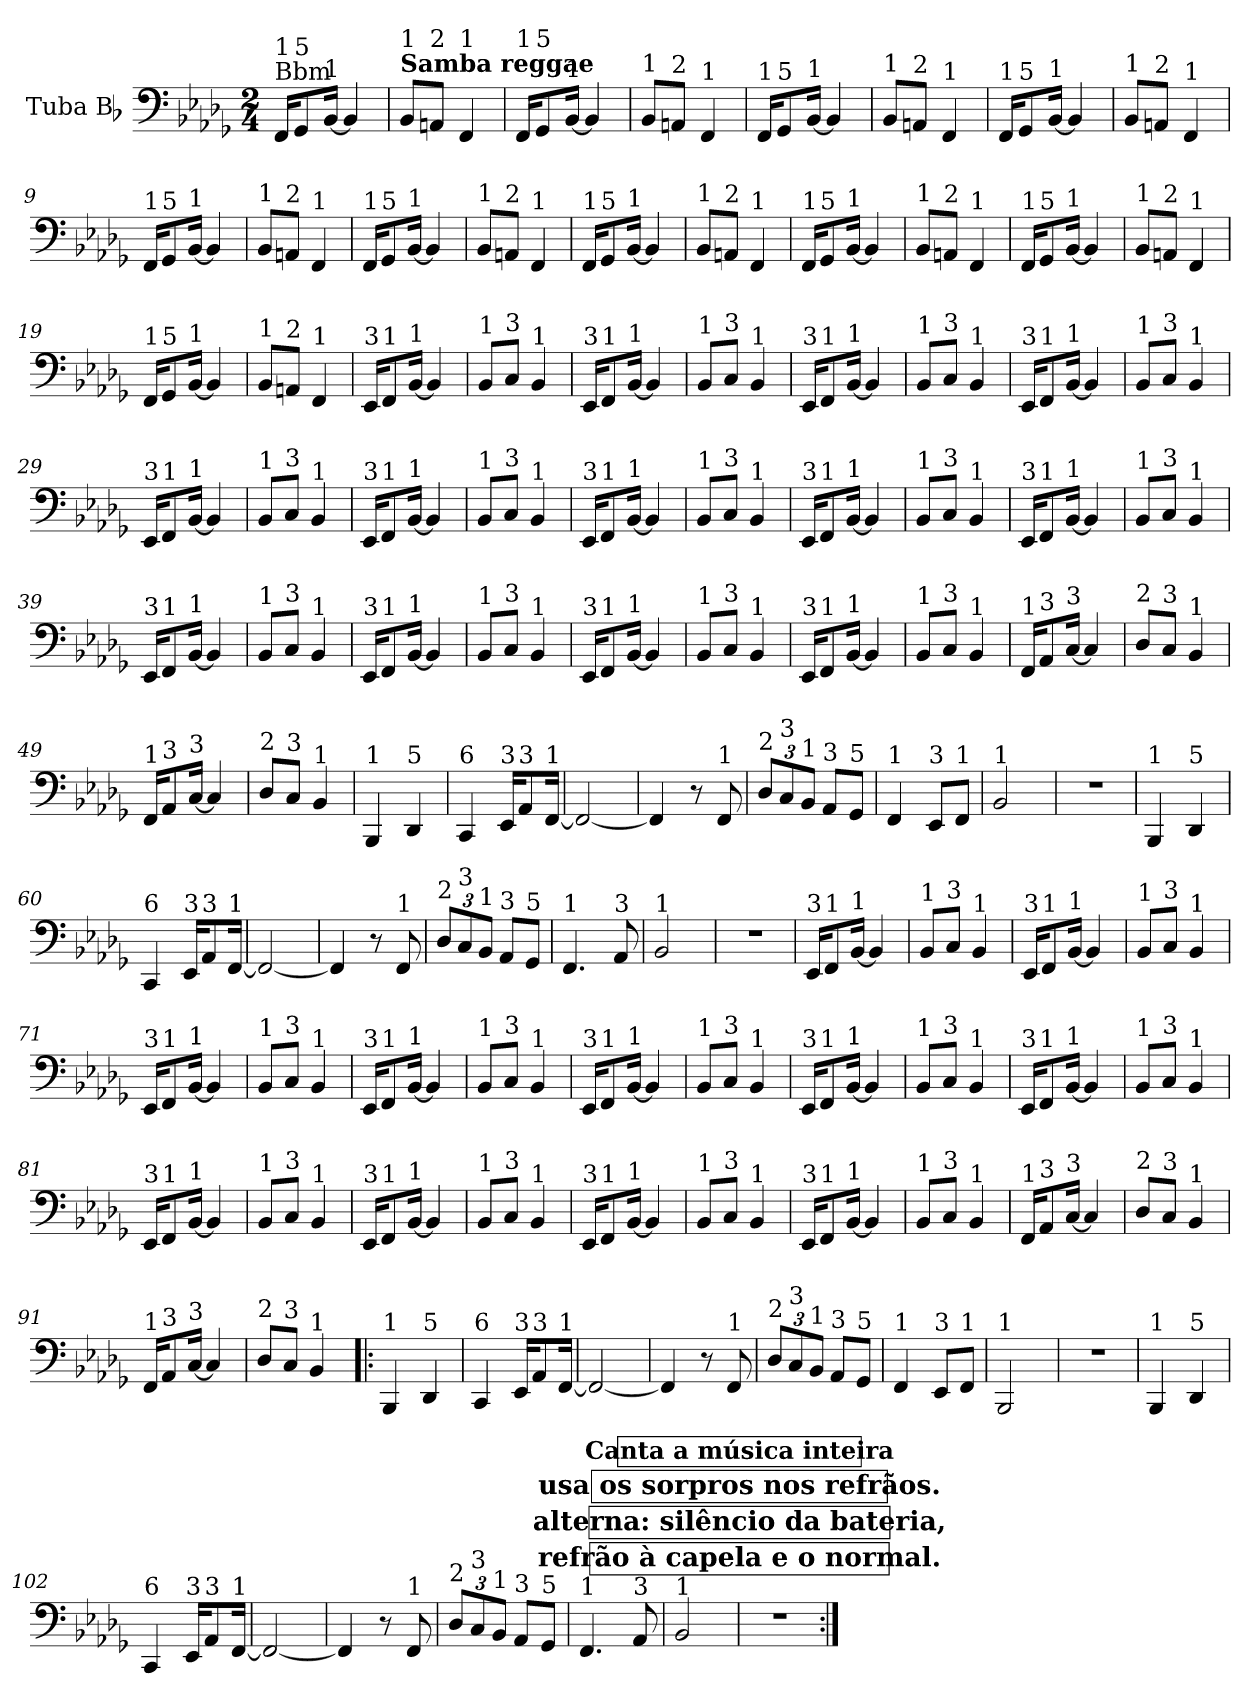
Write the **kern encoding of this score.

**kern
*part1
*staff1
*I"Tuba Bb
*I'Tba
*clefF4
*k[b-e-a-d-g-]
*M2/4
*MM100
=1
!LO:TX:a:t=Bbm
!LO:TX:a:t=1
16FF/KL
!LO:TX:a:t=5
8GG-/
!LO:TX:a:t=1
[16BB-/Jk
4BB-/]
=2
!LO:TX:a:B:t=Samba reggae
!LO:TX:a:t=1
8BB-/L
!LO:TX:a:t=2
8AAn/J
!LO:TX:a:t=1
4FF/
=3
!LO:TX:a:t=1
16FF/KL
!LO:TX:a:t=5
8GG-/
!LO:TX:a:t=1
[16BB-/Jk
4BB-/]
=4
!LO:TX:a:t=1
8BB-/L
!LO:TX:a:t=2
8AAn/J
!LO:TX:a:t=1
4FF/
=5
!LO:TX:a:t=1
16FF/KL
!LO:TX:a:t=5
8GG-/
!LO:TX:a:t=1
[16BB-/Jk
4BB-/]
=6
!LO:TX:a:t=1
8BB-/L
!LO:TX:a:t=2
8AAn/J
!LO:TX:a:t=1
4FF/
=7
!LO:TX:a:t=1
16FF/KL
!LO:TX:a:t=5
8GG-/
!LO:TX:a:t=1
[16BB-/Jk
4BB-/]
!!LO:LB:g=z
=8
!LO:TX:a:t=1
8BB-/L
!LO:TX:a:t=2
8AAn/J
!LO:TX:a:t=1
4FF/
=9
!LO:TX:a:t=1
16FF/KL
!LO:TX:a:t=5
8GG-/
!LO:TX:a:t=1
[16BB-/Jk
4BB-/]
=10
!LO:TX:a:t=1
8BB-/L
!LO:TX:a:t=2
8AAn/J
!LO:TX:a:t=1
4FF/
=11
!LO:TX:a:t=1
16FF/KL
!LO:TX:a:t=5
8GG-/
!LO:TX:a:t=1
[16BB-/Jk
4BB-/]
=12
!LO:TX:a:t=1
8BB-/L
!LO:TX:a:t=2
8AAn/J
!LO:TX:a:t=1
4FF/
=13
!LO:TX:a:t=1
16FF/KL
!LO:TX:a:t=5
8GG-/
!LO:TX:a:t=1
[16BB-/Jk
4BB-/]
=14
!LO:TX:a:t=1
8BB-/L
!LO:TX:a:t=2
8AAn/J
!LO:TX:a:t=1
4FF/
=15
!LO:TX:a:t=1
16FF/KL
!LO:TX:a:t=5
8GG-/
!LO:TX:a:t=1
[16BB-/Jk
4BB-/]
=16
!LO:TX:a:t=1
8BB-/L
!LO:TX:a:t=2
8AAn/J
!LO:TX:a:t=1
4FF/
!!LO:LB:g=z
=17
!LO:TX:a:t=1
16FF/KL
!LO:TX:a:t=5
8GG-/
!LO:TX:a:t=1
[16BB-/Jk
4BB-/]
=18
!LO:TX:a:t=1
8BB-/L
!LO:TX:a:t=2
8AAn/J
!LO:TX:a:t=1
4FF/
=19
!LO:TX:a:t=1
16FF/KL
!LO:TX:a:t=5
8GG-/
!LO:TX:a:t=1
[16BB-/Jk
4BB-/]
=20
!LO:TX:a:t=1
8BB-/L
!LO:TX:a:t=2
8AAn/J
!LO:TX:a:t=1
4FF/
=21
!LO:TX:a:t=3
16EE-/KL
!LO:TX:a:t=1
8FF/
!LO:TX:a:t=1
[16BB-/Jk
4BB-/]
=22
!LO:TX:a:t=1
8BB-/L
!LO:TX:a:t=3
8C/J
!LO:TX:a:t=1
4BB-/
=23
!LO:TX:a:t=3
16EE-/KL
!LO:TX:a:t=1
8FF/
!LO:TX:a:t=1
[16BB-/Jk
4BB-/]
=24
!LO:TX:a:t=1
8BB-/L
!LO:TX:a:t=3
8C/J
!LO:TX:a:t=1
4BB-/
=25
!LO:TX:a:t=3
16EE-/KL
!LO:TX:a:t=1
8FF/
!LO:TX:a:t=1
[16BB-/Jk
4BB-/]
!!LO:LB:g=z
=26
!LO:TX:a:t=1
8BB-/L
!LO:TX:a:t=3
8C/J
!LO:TX:a:t=1
4BB-/
=27
!LO:TX:a:t=3
16EE-/KL
!LO:TX:a:t=1
8FF/
!LO:TX:a:t=1
[16BB-/Jk
4BB-/]
=28
!LO:TX:a:t=1
8BB-/L
!LO:TX:a:t=3
8C/J
!LO:TX:a:t=1
4BB-/
=29
!LO:TX:a:t=3
16EE-/KL
!LO:TX:a:t=1
8FF/
!LO:TX:a:t=1
[16BB-/Jk
4BB-/]
=30
!LO:TX:a:t=1
8BB-/L
!LO:TX:a:t=3
8C/J
!LO:TX:a:t=1
4BB-/
=31
!LO:TX:a:t=3
16EE-/KL
!LO:TX:a:t=1
8FF/
!LO:TX:a:t=1
[16BB-/Jk
4BB-/]
=32
!LO:TX:a:t=1
8BB-/L
!LO:TX:a:t=3
8C/J
!LO:TX:a:t=1
4BB-/
=33
!LO:TX:a:t=3
16EE-/KL
!LO:TX:a:t=1
8FF/
!LO:TX:a:t=1
[16BB-/Jk
4BB-/]
=34
!LO:TX:a:t=1
8BB-/L
!LO:TX:a:t=3
8C/J
!LO:TX:a:t=1
4BB-/
!!LO:LB:g=z
=35
!LO:TX:a:t=3
16EE-/KL
!LO:TX:a:t=1
8FF/
!LO:TX:a:t=1
[16BB-/Jk
4BB-/]
=36
!LO:TX:a:t=1
8BB-/L
!LO:TX:a:t=3
8C/J
!LO:TX:a:t=1
4BB-/
=37
!LO:TX:a:t=3
16EE-/KL
!LO:TX:a:t=1
8FF/
!LO:TX:a:t=1
[16BB-/Jk
4BB-/]
=38
!LO:TX:a:t=1
8BB-/L
!LO:TX:a:t=3
8C/J
!LO:TX:a:t=1
4BB-/
=39
!LO:TX:a:t=3
16EE-/KL
!LO:TX:a:t=1
8FF/
!LO:TX:a:t=1
[16BB-/Jk
4BB-/]
=40
!LO:TX:a:t=1
8BB-/L
!LO:TX:a:t=3
8C/J
!LO:TX:a:t=1
4BB-/
=41
!LO:TX:a:t=3
16EE-/KL
!LO:TX:a:t=1
8FF/
!LO:TX:a:t=1
[16BB-/Jk
4BB-/]
=42
!LO:TX:a:t=1
8BB-/L
!LO:TX:a:t=3
8C/J
!LO:TX:a:t=1
4BB-/
=43
!LO:TX:a:t=3
16EE-/KL
!LO:TX:a:t=1
8FF/
!LO:TX:a:t=1
[16BB-/Jk
4BB-/]
!!LO:LB:g=z
=44
!LO:TX:a:t=1
8BB-/L
!LO:TX:a:t=3
8C/J
!LO:TX:a:t=1
4BB-/
=45
!LO:TX:a:t=3
16EE-/KL
!LO:TX:a:t=1
8FF/
!LO:TX:a:t=1
[16BB-/Jk
4BB-/]
=46
!LO:TX:a:t=1
8BB-/L
!LO:TX:a:t=3
8C/J
!LO:TX:a:t=1
4BB-/
=47
!LO:TX:a:t=1
16FF/KL
!LO:TX:a:t=3
8AA-/
!LO:TX:a:t=3
[16C/Jk
4C/]
=48
!LO:TX:a:t=2
8D-/L
!LO:TX:a:t=3
8C/J
!LO:TX:a:t=1
4BB-/
=49
!LO:TX:a:t=1
16FF/KL
!LO:TX:a:t=3
8AA-/
!LO:TX:a:t=3
[16C/Jk
4C/]
=50
!LO:TX:a:t=2
8D-/L
!LO:TX:a:t=3
8C/J
!LO:TX:a:t=1
4BB-/
=51
!LO:TX:a:t=1
4BBB-/
!LO:TX:a:t=5
4DD-/
=52
!LO:TX:a:t=6
4CC/
!LO:TX:a:t=3
16EE-/KL
!LO:TX:a:t=3
8AA-/
!LO:TX:a:t=1
[16FF/Jk
=53
2FF/_
!!LO:LB:g=z
=54
4FF/]
8r
!LO:TX:a:t=1
8FF/
=55
*Xbrackettup
!LO:TX:a:t=2
12D-/L
!LO:TX:a:t=3
12C/
!LO:TX:a:t=1
12BB-/J
!LO:TX:a:t=3
8AA-/L
!LO:TX:a:t=5
8GG-/J
=56
!LO:TX:a:t=1
4FF/
!LO:TX:a:t=3
8EE-/L
!LO:TX:a:t=1
8FF/J
=57
!LO:TX:a:t=1
2BB-/
=58
2r
=59
!LO:TX:a:t=1
4BBB-/
!LO:TX:a:t=5
4DD-/
=60
!LO:TX:a:t=6
4CC/
!LO:TX:a:t=3
16EE-/KL
!LO:TX:a:t=3
8AA-/
!LO:TX:a:t=1
[16FF/Jk
=61
2FF/_
=62
4FF/]
8r
!LO:TX:a:t=1
8FF/
=63
!LO:TX:a:t=2
12D-/L
!LO:TX:a:t=3
12C/
!LO:TX:a:t=1
12BB-/J
!LO:TX:a:t=3
8AA-/L
!LO:TX:a:t=5
8GG-/J
!!LO:LB:g=z
=64
!LO:TX:a:t=1
4.FF/
!LO:TX:a:t=3
8AA-/
=65
!LO:TX:a:t=1
2BB-/
=66
2r
=67
!LO:TX:a:t=3
16EE-/KL
!LO:TX:a:t=1
8FF/
!LO:TX:a:t=1
[16BB-/Jk
4BB-/]
=68
!LO:TX:a:t=1
8BB-/L
!LO:TX:a:t=3
8C/J
!LO:TX:a:t=1
4BB-/
=69
!LO:TX:a:t=3
16EE-/KL
!LO:TX:a:t=1
8FF/
!LO:TX:a:t=1
[16BB-/Jk
4BB-/]
=70
!LO:TX:a:t=1
8BB-/L
!LO:TX:a:t=3
8C/J
!LO:TX:a:t=1
4BB-/
=71
!LO:TX:a:t=3
16EE-/KL
!LO:TX:a:t=1
8FF/
!LO:TX:a:t=1
[16BB-/Jk
4BB-/]
=72
!LO:TX:a:t=1
8BB-/L
!LO:TX:a:t=3
8C/J
!LO:TX:a:t=1
4BB-/
=73
!LO:TX:a:t=3
16EE-/KL
!LO:TX:a:t=1
8FF/
!LO:TX:a:t=1
[16BB-/Jk
4BB-/]
!!LO:LB:g=z
=74
!LO:TX:a:t=1
8BB-/L
!LO:TX:a:t=3
8C/J
!LO:TX:a:t=1
4BB-/
=75
!LO:TX:a:t=3
16EE-/KL
!LO:TX:a:t=1
8FF/
!LO:TX:a:t=1
[16BB-/Jk
4BB-/]
=76
!LO:TX:a:t=1
8BB-/L
!LO:TX:a:t=3
8C/J
!LO:TX:a:t=1
4BB-/
=77
!LO:TX:a:t=3
16EE-/KL
!LO:TX:a:t=1
8FF/
!LO:TX:a:t=1
[16BB-/Jk
4BB-/]
=78
!LO:TX:a:t=1
8BB-/L
!LO:TX:a:t=3
8C/J
!LO:TX:a:t=1
4BB-/
=79
!LO:TX:a:t=3
16EE-/KL
!LO:TX:a:t=1
8FF/
!LO:TX:a:t=1
[16BB-/Jk
4BB-/]
=80
!LO:TX:a:t=1
8BB-/L
!LO:TX:a:t=3
8C/J
!LO:TX:a:t=1
4BB-/
=81
!LO:TX:a:t=3
16EE-/KL
!LO:TX:a:t=1
8FF/
!LO:TX:a:t=1
[16BB-/Jk
4BB-/]
=82
!LO:TX:a:t=1
8BB-/L
!LO:TX:a:t=3
8C/J
!LO:TX:a:t=1
4BB-/
!!LO:LB:g=z
=83
!LO:TX:a:t=3
16EE-/KL
!LO:TX:a:t=1
8FF/
!LO:TX:a:t=1
[16BB-/Jk
4BB-/]
=84
!LO:TX:a:t=1
8BB-/L
!LO:TX:a:t=3
8C/J
!LO:TX:a:t=1
4BB-/
=85
!LO:TX:a:t=3
16EE-/KL
!LO:TX:a:t=1
8FF/
!LO:TX:a:t=1
[16BB-/Jk
4BB-/]
=86
!LO:TX:a:t=1
8BB-/L
!LO:TX:a:t=3
8C/J
!LO:TX:a:t=1
4BB-/
=87
!LO:TX:a:t=3
16EE-/KL
!LO:TX:a:t=1
8FF/
!LO:TX:a:t=1
[16BB-/Jk
4BB-/]
=88
!LO:TX:a:t=1
8BB-/L
!LO:TX:a:t=3
8C/J
!LO:TX:a:t=1
4BB-/
=89
!LO:TX:a:t=1
16FF/KL
!LO:TX:a:t=3
8AA-/
!LO:TX:a:t=3
[16C/Jk
4C/]
=90
!LO:TX:a:t=2
8D-/L
!LO:TX:a:t=3
8C/J
!LO:TX:a:t=1
4BB-/
=91
!LO:TX:a:t=1
16FF/KL
!LO:TX:a:t=3
8AA-/
!LO:TX:a:t=3
[16C/Jk
4C/]
!!LO:PB:g=z
=92
!LO:TX:a:t=2
8D-/L
!LO:TX:a:t=3
8C/J
!LO:TX:a:t=1
4BB-/
=93!|:
!LO:TX:a:t=1
4BBB-/
!LO:TX:a:t=5
4DD-/
=94
!LO:TX:a:t=6
4CC/
!LO:TX:a:t=3
16EE-/KL
!LO:TX:a:t=3
8AA-/
!LO:TX:a:t=1
[16FF/Jk
=95
2FF/_
=96
4FF/]
8r
!LO:TX:a:t=1
8FF/
=97
!LO:TX:a:t=2
12D-/L
!LO:TX:a:t=3
12C/
!LO:TX:a:t=1
12BB-/J
!LO:TX:a:t=3
8AA-/L
!LO:TX:a:t=5
8GG-/J
=98
!LO:TX:a:t=1
4FF/
!LO:TX:a:t=3
8EE-/L
!LO:TX:a:t=1
8FF/J
=99
!LO:TX:a:t=1
2BBB-/
=100
2r
=101
!LO:TX:a:t=1
4BBB-/
!LO:TX:a:t=5
4DD-/
!!LO:LB:g=z
=102
!LO:TX:a:t=6
4CC/
!LO:TX:a:t=3
16EE-/KL
!LO:TX:a:t=3
8AA-/
!LO:TX:a:t=1
[16FF/Jk
=103
2FF/_
=104
4FF/]
8r
!LO:TX:a:t=1
8FF/
=105
!LO:TX:a:t=2
12D-/L
!LO:TX:a:t=3
12C/
!LO:TX:a:t=1
12BB-/J
!LO:TX:a:t=3
8AA-/L
!LO:TX:a:t=5
8GG-/J
=106
!LO:TX:a:t=1
4.FF/
!LO:TX:a:t=3
8AA-/
=107
!LO:TX:a:t=1
2BB-/
!!LO:REH:place=s1:b:t=refrão à capela e o normal.
!!LO:REH:place=s1:b:t=alterna&colon; silêncio da bateria,
!!LO:REH:place=s1:b:t=usa os sorpros nos refrãos.
!!LO:REH:place=s1:a:B:fs=14:t=Canta a música inteira
=108
2r
=:|!
*-
